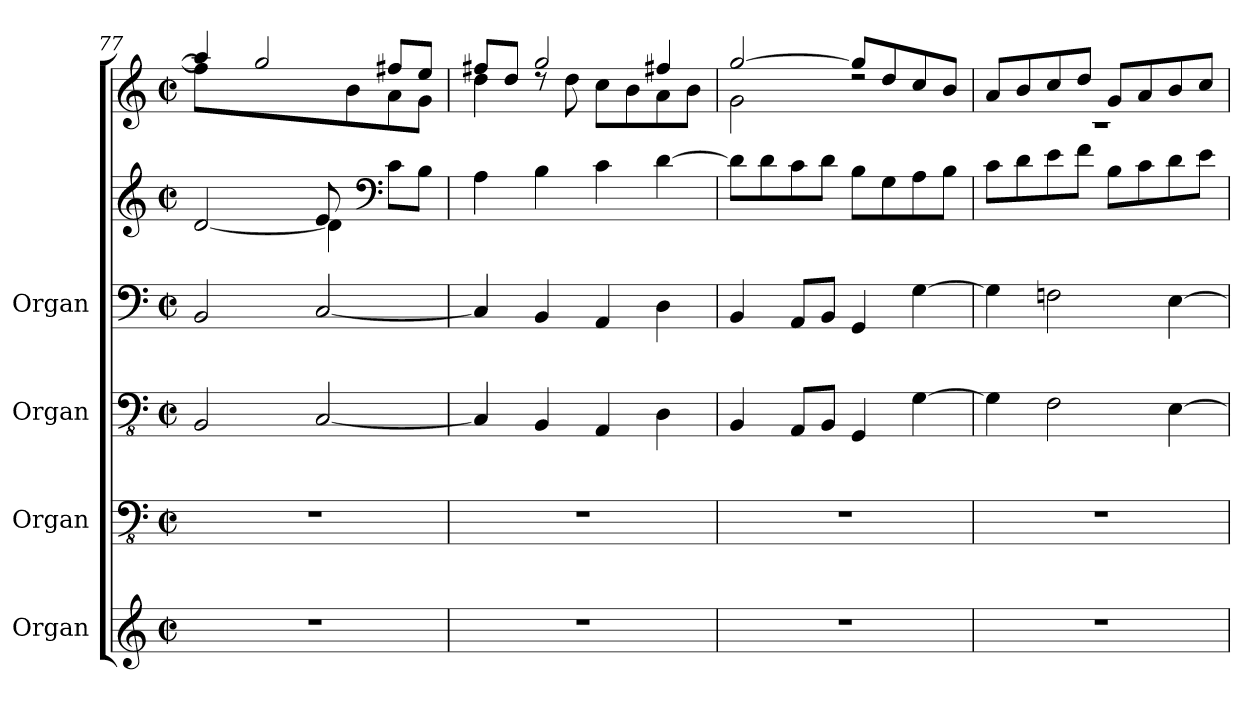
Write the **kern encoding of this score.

**kern	**kern	**kern	**kern	**kern	**kern
*part4	*part3	*part2	*part1	*part1	*part1
*staff6	*staff5	*staff4	*staff3	*staff2	*staff1
*I"Organ	*I"Organ	*I"Organ	*I"Organ	*	*
*clefG2	*clefFv4	*clefFv4	*clefF4	*clefG2	*clefG2
*k[]	*k[]	*k[]	*k[]	*k[]	*k[]
*M2/2	*M2/2	*M2/2	*M2/2	*M2/2	*M2/2
*met(c|)	*met(c|)	*met(c|)	*met(c|)	*met(c|)	*met(c|)
=77	=77	=77	=77	=77	=77
*	*	*	*	*^	*^
1r	1r	2BBB/	2BB/	8ryy	[2d/	4aa/]	8ff#\L]
.	.	.	.	8dd/	.	.	2ryy
.	.	.	.	8b/	.	2gg/	.
.	.	.	.	8g/J	.	.	.
.	.	[2CC/	[2C/	8e/L	4d\]	.	.
.	.	.	.	4.ryy	.	.	8b\
*	*	*	*	*clefF4	*	*	*
.	.	.	.	.	8c\L	8ff#X/L	8a\
.	.	.	.	.	8B\J	8ee/J	8g\J
*	*	*	*	*v	*v	*	*
=78	=78	=78	=78	=78	=78	=78
1r	1r	4CC/]	4C/]	4A\	8ff#X/L	4dd\
.	.	.	.	.	8dd/J	.
.	.	4BBB/	4BB/	4B\	2gg/	8rdd
.	.	.	.	.	.	8dd\
.	.	4AAA/	4AA/	4c\	.	8cc\L
.	.	.	.	.	.	8b\
.	.	4DD\	4D\	[4d\	4ff#X/	8a\
.	.	.	.	.	.	8b\J
!!LO:LB:g=z	!!
=79	=79	=79	=79	=79	=79	=79
1r	1r	4BBB/	4BB/	8d\L]	[2gg/	2g\
.	.	.	.	8d\	.	.
.	.	8AAA/L	8AA/L	8c\	.	.
.	.	8BBB/J	8BB/J	8d\J	.	.
.	.	4GGG/	4GG/	8B\L	8gg/L]	2rdd
.	.	.	.	8G\	8dd/	.
.	.	[4GG\	[4G\	8A\	8cc/	.
.	.	.	.	8B\J	8b/J	.
=80	=80	=80	=80	=80	=80	=80
1r	1r	4GG\]	4G\]	8c\L	8a/L	1r
.	.	.	.	8d\	8b/	.
.	.	2FF\	2Fn\	8e\	8cc/	.
.	.	.	.	8f\J	8dd/J	.
.	.	.	.	8B\L	8g/L	.
.	.	.	.	8c\	8a/	.
.	.	[4EE\	[4E\	8d\	8b/	.
.	.	.	.	8e\J	8cc/J	.
*	*	*	*	*	*v	*v
=	=	=	=	=	=
*-	*-	*-	*-	*-	*-
